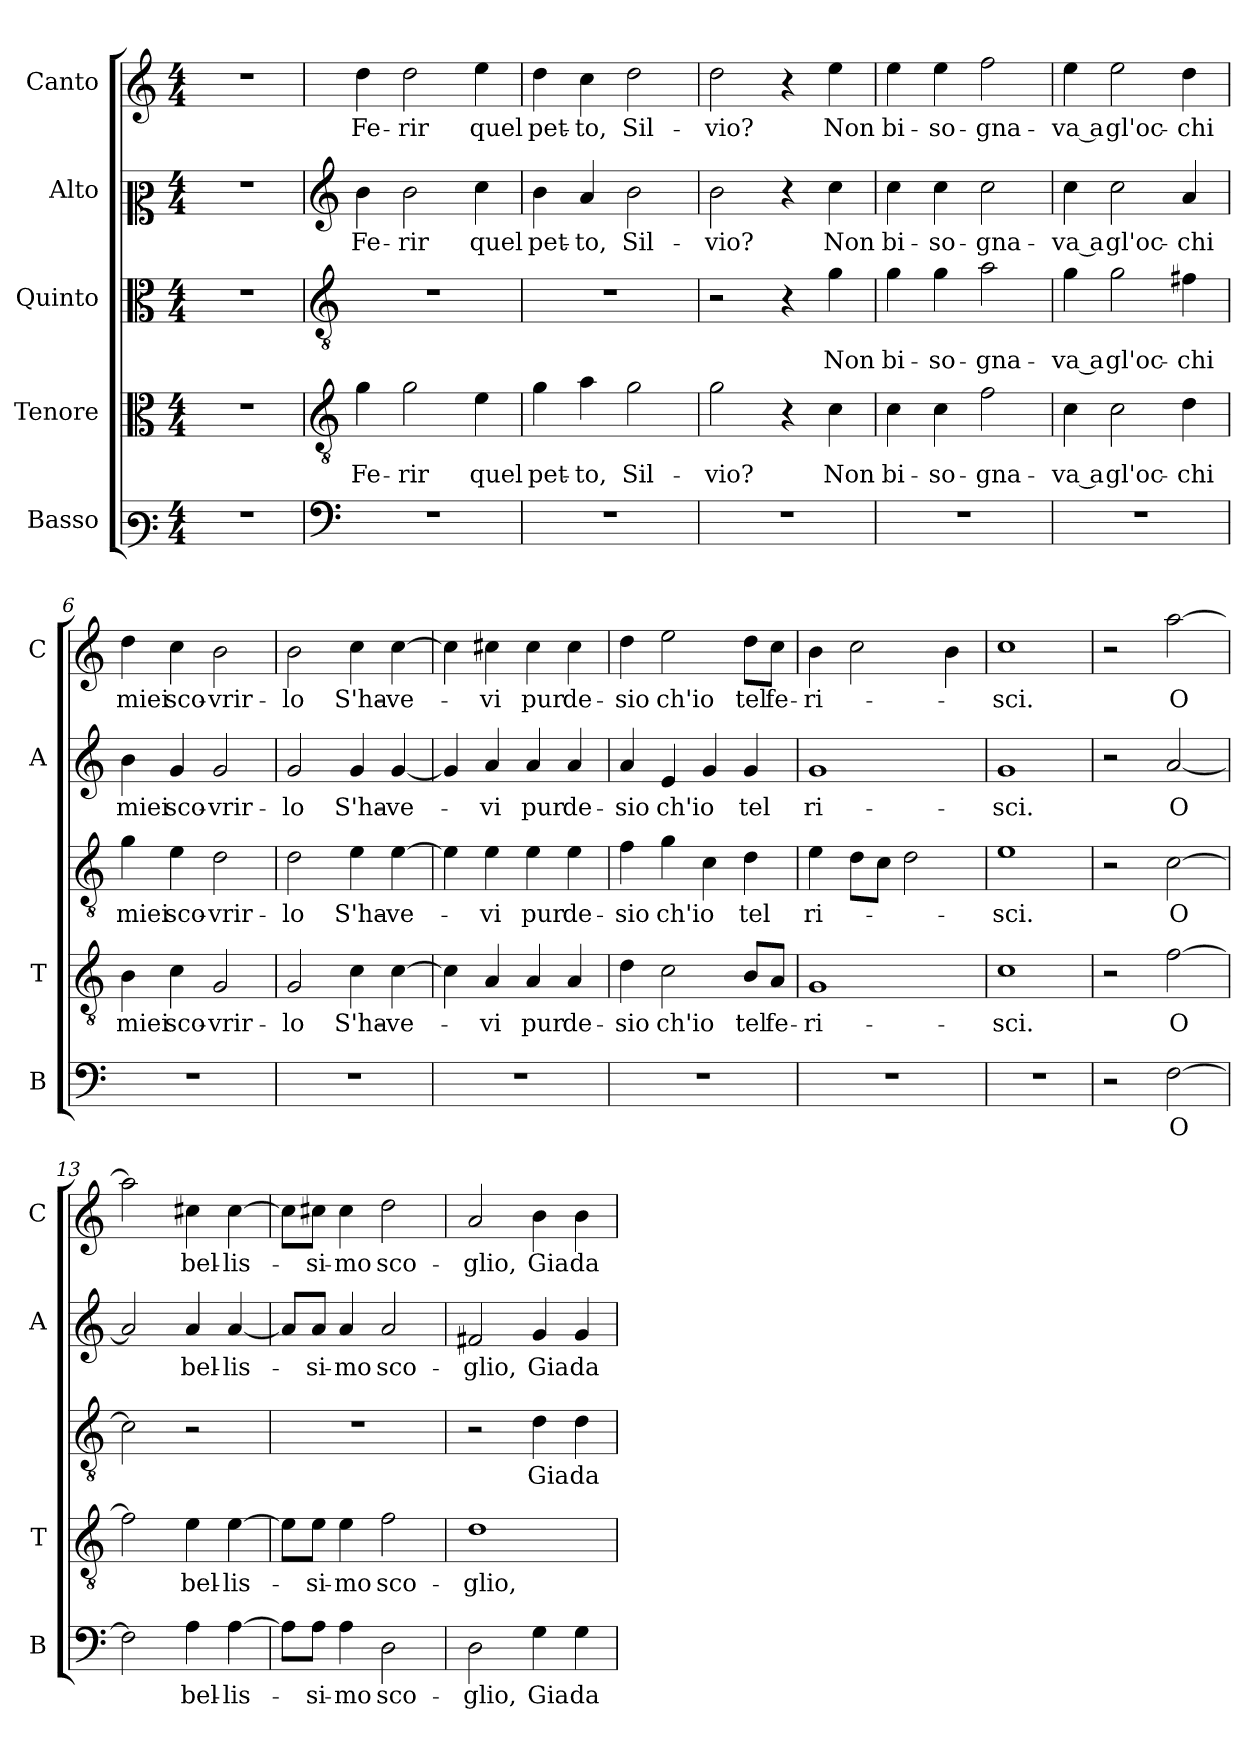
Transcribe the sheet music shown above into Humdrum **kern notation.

**kern	**text	**kern	**text	**kern	**text	**kern	**text	**kern	**text
*part5	*part5	*part4	*part4	*part3	*part3	*part2	*part2	*part1	*part1
*staff5	*staff5	*staff4	*staff4	*staff3	*staff3	*staff2	*staff2	*staff1	*staff1
*I"Basso	*	*I"Tenore	*	*I"Quinto	*	*I"Alto	*	*I"Canto	*
*I'B	*	*I'T	*	*	*	*I'A	*	*I'C	*
*clefF3	*	*clefC3	*	*clefC3	*	*clefC2	*	*clefG2	*
*k[]	*	*k[]	*	*k[]	*	*k[]	*	*k[]	*
*C:	*	*C:	*	*C:	*	*C:	*	*C:	*
*M4/4	*	*M4/4	*	*M4/4	*	*M4/4	*	*M4/4	*
=	=	=	=	=	=	=	=	=	=
1r	.	1r	.	1r	.	1r	.	1r	.
=1	=1	=1	=1	=1	=1	=1	=1	=1	=1
*clefF4	*	*clefGv2	*	*clefGv2	*	*clefG2	*	*	*
!	!	!	!LO:LY:b	!	!	!	!LO:LY:b	!	!LO:LY:b
1r	.	4g\	Fe-	1r	.	4b\	Fe-	4dd\	Fe-
!	!	!	!LO:LY:b	!	!	!	!LO:LY:b	!	!LO:LY:b
.	.	2g\	-rir	.	.	2b\	-rir	2dd\	-rir
!	!	!	!LO:LY:b	!	!	!	!LO:LY:b	!	!LO:LY:b
.	.	4e\	quel	.	.	4cc\	quel	4ee\	quel
=2	=2	=2	=2	=2	=2	=2	=2	=2	=2
!	!	!	!LO:LY:b	!	!	!	!LO:LY:b	!	!LO:LY:b
1r	.	4g\	pet-	1r	.	4b\	pet-	4dd\	pet-
!	!	!	!LO:LY:b	!	!	!	!LO:LY:b	!	!LO:LY:b
.	.	4a\	-to,	.	.	4a/	-to,	4cc\	-to,
!	!	!	!LO:LY:b	!	!	!	!LO:LY:b	!	!LO:LY:b
.	.	2g\	Sil-	.	.	2b\	Sil-	2dd\	Sil-
=3	=3	=3	=3	=3	=3	=3	=3	=3	=3
!	!	!	!LO:LY:b	!	!	!	!LO:LY:b	!	!LO:LY:b
1r	.	2g\	-vio?	2r	.	2b\	-vio?	2dd\	-vio?
.	.	4r	.	4r	.	4r	.	4r	.
!	!	!	!LO:LY:b	!	!LO:LY:b	!	!LO:LY:b	!	!LO:LY:b
.	.	4c\	Non	4g\	Non	4cc\	Non	4ee\	Non
=4	=4	=4	=4	=4	=4	=4	=4	=4	=4
!	!	!	!LO:LY:b	!	!LO:LY:b	!	!LO:LY:b	!	!LO:LY:b
1r	.	4c\	bi-	4g\	bi-	4cc\	bi-	4ee\	bi-
!	!	!	!LO:LY:b	!	!LO:LY:b	!	!LO:LY:b	!	!LO:LY:b
.	.	4c\	-so-	4g\	-so-	4cc\	-so-	4ee\	-so-
!	!	!	!LO:LY:b	!	!LO:LY:b	!	!LO:LY:b	!	!LO:LY:b
.	.	2f\	-gna-	2a\	-gna-	2cc\	-gna-	2ff\	-gna-
=5	=5	=5	=5	=5	=5	=5	=5	=5	=5
!	!	!	!LO:LY:b	!	!LO:LY:b	!	!LO:LY:b	!	!LO:LY:b
1r	.	4c\	-va a	4g\	-va a	4cc\	-va a	4ee\	-va a
!	!	!	!LO:LY:b	!	!LO:LY:b	!	!LO:LY:b	!	!LO:LY:b
.	.	2c\	gl'oc-	2g\	gl'oc-	2cc\	gl'oc-	2ee\	gl'oc-
!	!	!	!LO:LY:b	!	!LO:LY:b	!	!LO:LY:b	!	!LO:LY:b
.	.	4d\	-chi	4f#X\	-chi	4a/	-chi	4dd\	-chi
=6	=6	=6	=6	=6	=6	=6	=6	=6	=6
!	!	!	!LO:LY:b	!	!LO:LY:b	!	!LO:LY:b	!	!LO:LY:b
1r	.	4B\	miei	4g\	miei	4b\	miei	4dd\	miei
!	!	!	!LO:LY:b	!	!LO:LY:b	!	!LO:LY:b	!	!LO:LY:b
.	.	4c\	sco-	4e\	sco-	4g/	sco-	4cc\	sco-
!	!	!	!LO:LY:b	!	!LO:LY:b	!	!LO:LY:b	!	!LO:LY:b
.	.	2G/	-vrir-	2d\	-vrir-	2g/	-vrir-	2b\	-vrir-
=7	=7	=7	=7	=7	=7	=7	=7	=7	=7
!	!	!	!LO:LY:b	!	!LO:LY:b	!	!LO:LY:b	!	!LO:LY:b
1r	.	2G/	-lo	2d\	-lo	2g/	-lo	2b\	-lo
!	!	!	!LO:LY:b	!	!LO:LY:b	!	!LO:LY:b	!	!LO:LY:b
.	.	4c\	S'ha-	4e\	S'ha-	4g/	S'ha-	4cc\	S'ha-
!	!	!	!LO:LY:b	!	!LO:LY:b	!	!LO:LY:b	!	!LO:LY:b
.	.	[4c\	-ve-	[4e\	-ve-	[4g/	-ve-	[4cc\	-ve-
!!LO:LB:g=z
=8	=8	=8	=8	=8	=8	=8	=8	=8	=8
1r	.	4c\]	.	4e\]	.	4g/]	.	4cc\]	.
!	!	!	!LO:LY:b	!	!LO:LY:b	!	!LO:LY:b	!	!LO:LY:b
.	.	4A/	-vi	4e\	-vi	4a/	-vi	4cc#X\	-vi
!	!	!	!LO:LY:b	!	!LO:LY:b	!	!LO:LY:b	!	!LO:LY:b
.	.	4A/	pur	4e\	pur	4a/	pur	4cc#\	pur
!	!	!	!LO:LY:b	!	!LO:LY:b	!	!LO:LY:b	!	!LO:LY:b
.	.	4A/	de-	4e\	de-	4a/	de-	4cc#\	de-
=9	=9	=9	=9	=9	=9	=9	=9	=9	=9
!	!	!	!LO:LY:b	!	!LO:LY:b	!	!LO:LY:b	!	!LO:LY:b
1r	.	4d\	-sio	4f\	-sio	4a/	-sio	4dd\	-sio
!	!	!	!LO:LY:b	!	!LO:LY:b	!	!LO:LY:b	!	!LO:LY:b
.	.	2c\	ch'io	4g\	ch'io	4e/	ch'io	2ee\	ch'io
.	.	.	.	4c\	.	4g/	.	.	.
!	!	!	!LO:LY:b	!	!LO:LY:b	!	!LO:LY:b	!	!LO:LY:b
.	.	8B/L	tel	4d\	tel	4g/	tel	8dd\L	tel
!	!	!	!LO:LY:b	!	!	!	!	!	!LO:LY:b
.	.	8A/J	fe-	.	.	.	.	8cc\J	fe-
=10	=10	=10	=10	=10	=10	=10	=10	=10	=10
!	!	!	!LO:LY:b	!	!LO:LY:b	!	!LO:LY:b	!	!LO:LY:b
1r	.	1G	-ri-	4e\	ri-	1g	ri-	4b\	-ri-
.	.	.	.	8d\L	.	.	.	2cc\	.
.	.	.	.	8c\J	.	.	.	.	.
.	.	.	.	2d\	.	.	.	.	.
.	.	.	.	.	.	.	.	4b\	.
=11	=11	=11	=11	=11	=11	=11	=11	=11	=11
!	!	!	!LO:LY:b	!	!LO:LY:b	!	!LO:LY:b	!	!LO:LY:b
1r	.	1c	-sci.	1e	-sci.	1g	-sci.	1cc	-sci.
=12	=12	=12	=12	=12	=12	=12	=12	=12	=12
2r	.	2r	.	2r	.	2r	.	2r	.
!	!LO:LY:b	!	!LO:LY:b	!	!LO:LY:b	!	!LO:LY:b	!	!LO:LY:b
[2F\	O	[2f\	O	[2c\	O	[2a/	O	[2aa\	O
=13	=13	=13	=13	=13	=13	=13	=13	=13	=13
2F\]	.	2f\]	.	2c\]	.	2a/]	.	2aa\]	.
!	!LO:LY:b	!	!LO:LY:b	!	!	!	!LO:LY:b	!	!LO:LY:b
4A\	bel-	4e\	bel-	2r	.	4a/	bel-	4cc#X\	bel-
!	!LO:LY:b	!	!LO:LY:b	!	!	!	!LO:LY:b	!	!LO:LY:b
[4A\	-lis-	[4e\	-lis-	.	.	[4a/	-lis-	[4cc#\	-lis-
=14	=14	=14	=14	=14	=14	=14	=14	=14	=14
8A\L]	.	8e\L]	.	1r	.	8a/L]	.	8cc#\L]	.
!	!LO:LY:b	!	!LO:LY:b	!	!	!	!LO:LY:b	!	!LO:LY:b
8A\J	-si-	8e\J	-si-	.	.	8a/J	-si-	8cc#X\J	-si-
!	!LO:LY:b	!	!LO:LY:b	!	!	!	!LO:LY:b	!	!LO:LY:b
4A\	-mo	4e\	-mo	.	.	4a/	-mo	4cc#\	-mo
!	!LO:LY:b	!	!LO:LY:b	!	!	!	!LO:LY:b	!	!LO:LY:b
2D\	sco-	2f\	sco-	.	.	2a/	sco-	2dd\	sco-
=15	=15	=15	=15	=15	=15	=15	=15	=15	=15
!	!LO:LY:b	!	!LO:LY:b	!	!	!	!LO:LY:b	!	!LO:LY:b
2D\	-glio,	1d	-glio,	2r	.	2f#X/	-glio,	2a/	-glio,
!	!LO:LY:b	!	!	!	!LO:LY:b	!	!LO:LY:b	!	!LO:LY:b
4G\	Gia	.	.	4d\	Gia	4g/	Gia	4b\	Gia
!	!LO:LY:b	!	!	!	!LO:LY:b	!	!LO:LY:b	!	!LO:LY:b
4G\	da	.	.	4d\	da	4g/	da	4b\	da
=	=	=	=	=	=	=	=	=	=
*-	*-	*-	*-	*-	*-	*-	*-	*-	*-
